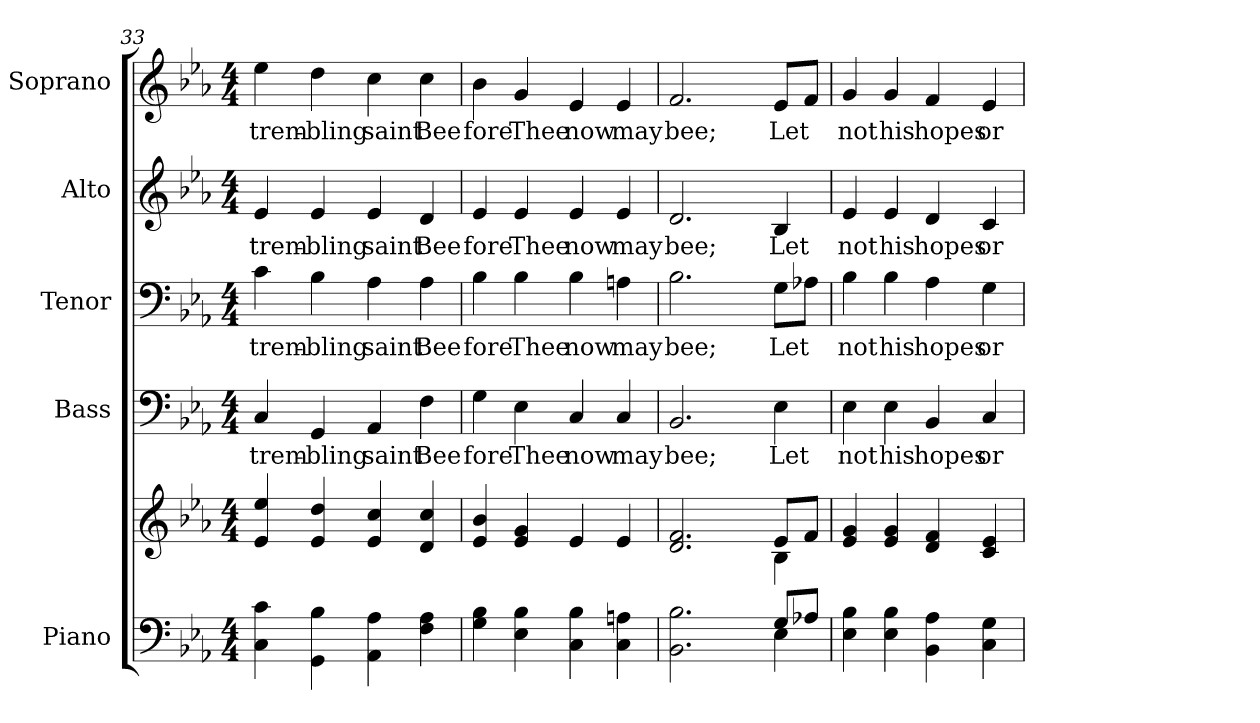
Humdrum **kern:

**kern	**kern	**kern	**text	**kern	**text	**kern	**text	**kern	**text
*part5	*part5	*part4	*part4	*part3	*part3	*part2	*part2	*part1	*part1
*staff6	*staff5	*staff4	*staff4	*staff3	*staff3	*staff2	*staff2	*staff1	*staff1
*I"Piano	*	*I"Bass	*	*I"Tenor	*	*I"Alto	*	*I"Soprano	*
*I'Pno.	*	*I'B.	*	*I'T.	*	*I'A.	*	*I'S.	*
*clefF4	*clefG2	*clefF4	*	*clefF4	*	*clefG2	*	*clefG2	*
*k[b-e-a-]	*k[b-e-a-]	*k[b-e-a-]	*	*k[b-e-a-]	*	*k[b-e-a-]	*	*k[b-e-a-]	*
*E-:	*E-:	*E-:	*	*E-:	*	*E-:	*	*E-:	*
*M4/4	*M4/4	*M4/4	*	*M4/4	*	*M4/4	*	*M4/4	*
=33	=33	=33	=33	=33	=33	=33	=33	=33	=33
!	!	!	!LO:LY:b:color=#000000	!	!	!	!	!	!
!	!	!	!	!	!LO:LY:b:color=#000000	!	!	!	!
!	!	!	!	!	!	!	!LO:LY:b:color=#000000	!	!
!	!	!	!	!	!	!	!	!	!LO:LY:b:color=#000000
4Ci\ 4ci	4e-i/ 4ee-i	4Ci/	trem-	4ci\	trem-	4e-i/	trem-	4ee-i\	trem-
!	!	!	!LO:LY:b:color=#000000	!	!	!	!	!	!
!	!	!	!	!	!LO:LY:b:color=#000000	!	!	!	!
!	!	!	!	!	!	!	!LO:LY:b:color=#000000	!	!
!	!	!	!	!	!	!	!	!	!LO:LY:b:color=#000000
4GGi\ 4B-i	4e-i/ 4ddi	4GGi/	-bling	4B-i\	-bling	4e-i/	-bling	4ddi\	-bling
!	!	!	!LO:LY:b:color=#000000	!	!	!	!	!	!
!	!	!	!	!	!LO:LY:b:color=#000000	!	!	!	!
!	!	!	!	!	!	!	!LO:LY:b:color=#000000	!	!
!	!	!	!	!	!	!	!	!	!LO:LY:b:color=#000000
4AA-i\ 4A-i	4e-i/ 4cci	4AA-i/	saint	4A-i\	saint	4e-i/	saint	4cci\	saint
!	!	!	!LO:LY:b:color=#000000	!	!	!	!	!	!
!	!	!	!	!	!LO:LY:b:color=#000000	!	!	!	!
!	!	!	!	!	!	!	!LO:LY:b:color=#000000	!	!
!	!	!	!	!	!	!	!	!	!LO:LY:b:color=#000000
4Fi\ 4A-i	4di/ 4cci	4Fi\	Bee	4A-i\	Bee	4di/	Bee	4cci\	Bee
!!LO:PB:g=z
=34	=34	=34	=34	=34	=34	=34	=34	=34	=34
!	!	!	!LO:LY:b:color=#000000	!	!	!	!	!	!
!	!	!	!	!	!LO:LY:b:color=#000000	!	!	!	!
!	!	!	!	!	!	!	!LO:LY:b:color=#000000	!	!
!	!	!	!	!	!	!	!	!	!LO:LY:b:color=#000000
4Gi\ 4B-i	4e-i/ 4b-i	4Gi\	fore	4B-i\	fore	4e-i/	fore	4b-i\	fore
!	!	!	!LO:LY:b:color=#000000	!	!	!	!	!	!
!	!	!	!	!	!LO:LY:b:color=#000000	!	!	!	!
!	!	!	!	!	!	!	!LO:LY:b:color=#000000	!	!
!	!	!	!	!	!	!	!	!	!LO:LY:b:color=#000000
4E-i\ 4B-i	4e-i/ 4gi	4E-i\	Thee	4B-i\	Thee	4e-i/	Thee	4gi/	Thee
!	!	!	!LO:LY:b:color=#000000	!	!	!	!	!	!
!	!	!	!	!	!LO:LY:b:color=#000000	!	!	!	!
!	!	!	!	!	!	!	!LO:LY:b:color=#000000	!	!
!	!	!	!	!	!	!	!	!	!LO:LY:b:color=#000000
4Ci\ 4B-i	4e-i/	4Ci/	now	4B-i\	now	4e-i/	now	4e-i/	now
!	!	!	!LO:LY:b:color=#000000	!	!	!	!	!	!
!	!	!	!	!	!LO:LY:b:color=#000000	!	!	!	!
!	!	!	!	!	!	!	!LO:LY:b:color=#000000	!	!
!	!	!	!	!	!	!	!	!	!LO:LY:b:color=#000000
4Ci\ 4Ani	4e-i/	4Ci/	may	4Ani\	may	4e-i/	may	4e-i/	may
=35	=35	=35	=35	=35	=35	=35	=35	=35	=35
*^	*^	*	*	*	*	*	*	*	*
!	!	!	!	!	!LO:LY:b:color=#000000	!	!	!	!	!	!
!	!	!	!	!	!	!	!LO:LY:b:color=#000000	!	!	!	!
!	!	!	!	!	!	!	!	!	!LO:LY:b:color=#000000	!	!
!	!	!	!	!	!	!	!	!	!	!	!LO:LY:b:color=#000000
2.BB-i\ 2.B-i	2ryy	2.di/ 2.fi	2ryy	2.BB-i/	bee;	2.B-i\	bee;	2.di/	bee;	2.fi/	bee;
.	4ryy	.	4ryy	.	.	.	.	.	.	.	.
!	!	!	!	!	!LO:LY:b:color=#000000	!	!	!	!	!	!
!	!	!	!	!	!	!	!LO:LY:b:color=#000000	!	!	!	!
!	!	!	!	!	!	!	!	!	!LO:LY:b:color=#000000	!	!
!	!	!	!	!	!	!	!	!	!	!	!LO:LY:b:color=#000000
8Gi/L	4E-i\	8e-i/L	4B-i\	4E-i\	Let	8Gi\L	Let	4B-i/	Let	8e-i/L	Let
8A-Xi/J	.	8fi/J	.	.	.	8A-Xi\J	.	.	.	8fi/J	.
*v	*v	*	*	*	*	*	*	*	*	*	*
*	*v	*v	*	*	*	*	*	*	*	*
!!LO:PB:g=z
=36	=36	=36	=36	=36	=36	=36	=36	=36	=36
!	!	!	!LO:LY:b:color=#000000	!	!	!	!	!	!
!	!	!	!	!	!LO:LY:b:color=#000000	!	!	!	!
!	!	!	!	!	!	!	!LO:LY:b:color=#000000	!	!
!	!	!	!	!	!	!	!	!	!LO:LY:b:color=#000000
4E-i\ 4B-i	4e-i/ 4gi	4E-i\	not	4B-i\	not	4e-i/	not	4gi/	not
!	!	!	!LO:LY:b:color=#000000	!	!	!	!	!	!
!	!	!	!	!	!LO:LY:b:color=#000000	!	!	!	!
!	!	!	!	!	!	!	!LO:LY:b:color=#000000	!	!
!	!	!	!	!	!	!	!	!	!LO:LY:b:color=#000000
4E-i\ 4B-i	4e-i/ 4gi	4E-i\	his	4B-i\	his	4e-i/	his	4gi/	his
!	!	!	!LO:LY:b:color=#000000	!	!	!	!	!	!
!	!	!	!	!	!LO:LY:b:color=#000000	!	!	!	!
!	!	!	!	!	!	!	!LO:LY:b:color=#000000	!	!
!	!	!	!	!	!	!	!	!	!LO:LY:b:color=#000000
4BB-i\ 4A-i	4di/ 4fi	4BB-i/	hopes	4A-i\	hopes	4di/	hopes	4fi/	hopes
!	!	!	!LO:LY:b:color=#000000	!	!	!	!	!	!
!	!	!	!	!	!LO:LY:b:color=#000000	!	!	!	!
!	!	!	!	!	!	!	!LO:LY:b:color=#000000	!	!
!	!	!	!	!	!	!	!	!	!LO:LY:b:color=#000000
4Ci\ 4Gi	4ci/ 4e-i	4Ci/	or	4Gi\	or	4ci/	or	4e-i/	or
=	=	=	=	=	=	=	=	=	=
*-	*-	*-	*-	*-	*-	*-	*-	*-	*-
